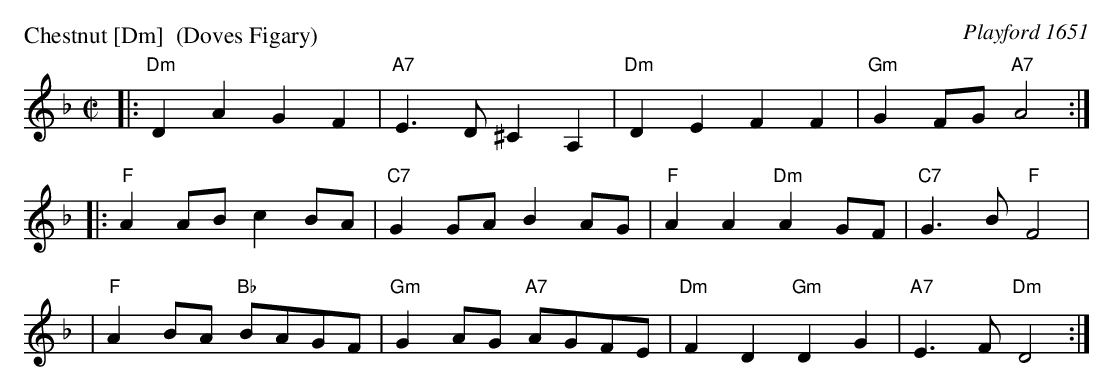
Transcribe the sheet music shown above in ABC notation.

X:1
P: Chestnut [Dm]  (Doves Figary)
O: Playford 1651
M: C|
L: 1/8
K: Dm
|: "Dm"D2A2G2F2 | "A7"E3D ^C2A,2 | "Dm"D2E2   F2F2 | "Gm"G2FG "A7"A4 :|
|: "F"A2AB c2BA | "C7"G2GA B2AG | "F"A2A2 "Dm"A2GF | "C7"G3B "F"F4 |
|  "F"A2BA "Bb"BAGF | "Gm"G2AG "A7"AGFE | "Dm"F2D2 "Gm"D2G2  | "A7"E3F "Dm"D4 :|
